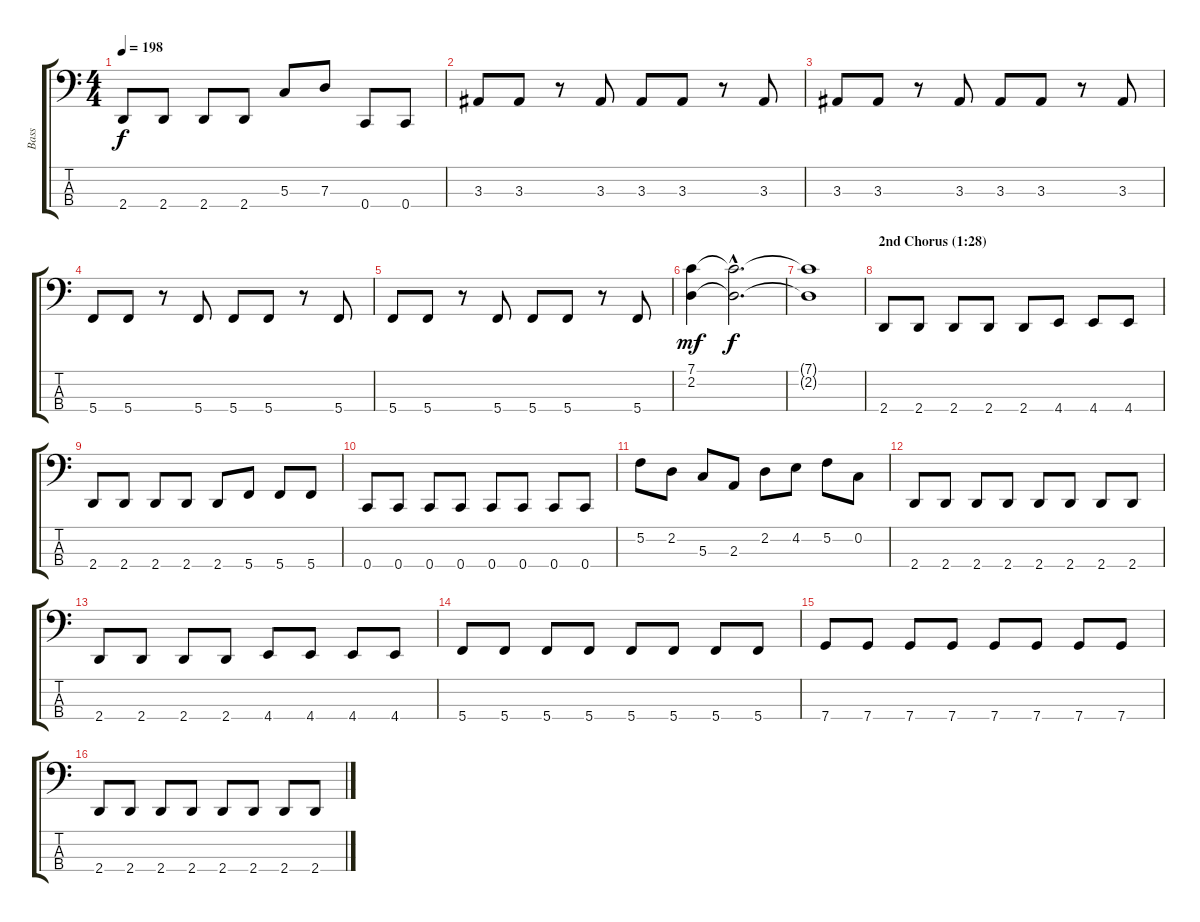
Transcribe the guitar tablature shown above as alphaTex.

\track ("Bass" "Bass") {instrument electricbassfinger}
\staff {score tabs}
\tuning (F2 C2 G1 C1) {hide}
\ts (4 4)
\tempo 198
\clef f4
\ks c
2.4.8{dy f} 2.4.8 2.4.8 2.4.8 5.3.8 7.3.8 0.4.8 0.4.8 |
3.3.8 3.3.8 r.8 3.3.8 3.3.8 3.3.8 r.8 3.3.8 |
3.3.8 3.3.8 r.8 3.3.8 3.3.8 3.3.8 r.8 3.3.8 |
5.4.8 5.4.8 r.8 5.4.8 5.4.8 5.4.8 r.8 5.4.8 |
5.4.8 5.4.8 r.8 5.4.8 5.4.8 5.4.8 r.8 5.4.8 |
(7.1 2.2).4{dy mf volume 8 instrument seashore} (7.1{hac t} 2.2{hac t}).2{d dy f volume 16} |
(7.1{t} 2.2{t}).1 |
\section ("" "2nd Chorus (1:28)")
2.4.8{instrument electricbassfinger} 2.4.8 2.4.8 2.4.8 2.4.8 4.4.8 4.4.8 4.4.8 |
2.4.8 2.4.8 2.4.8 2.4.8 2.4.8 5.4.8 5.4.8 5.4.8 |
0.4.8 0.4.8 0.4.8 0.4.8 0.4.8 0.4.8 0.4.8 0.4.8 |
5.2.8 2.2.8 5.3.8 2.3.8 2.2.8 4.2.8 5.2.8 0.2.8 |
2.4.8 2.4.8 2.4.8 2.4.8 2.4.8 2.4.8 2.4.8 2.4.8 |
2.4.8 2.4.8 2.4.8 2.4.8 4.4.8 4.4.8 4.4.8 4.4.8 |
5.4.8 5.4.8 5.4.8 5.4.8 5.4.8 5.4.8 5.4.8 5.4.8 |
7.4.8 7.4.8 7.4.8 7.4.8 7.4.8 7.4.8 7.4.8 7.4.8 |
2.4.8 2.4.8 2.4.8 2.4.8 2.4.8 2.4.8 2.4.8 2.4.8
